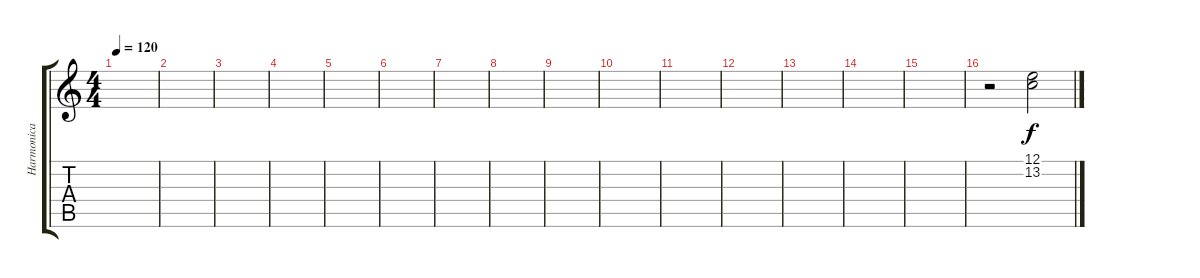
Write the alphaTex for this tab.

\track ("Harmonica" "Harmonica") {instrument harmonica}
\staff {score tabs}
\tuning (E4 B3 G3 D3 A2 E2) {hide}
\ts (4 4)
\tempo 120
\clef g2
\ks c
|
|
|
|
|
|
|
|
|
|
|
|
|
|
|
r.2 (12.1 13.2).2
